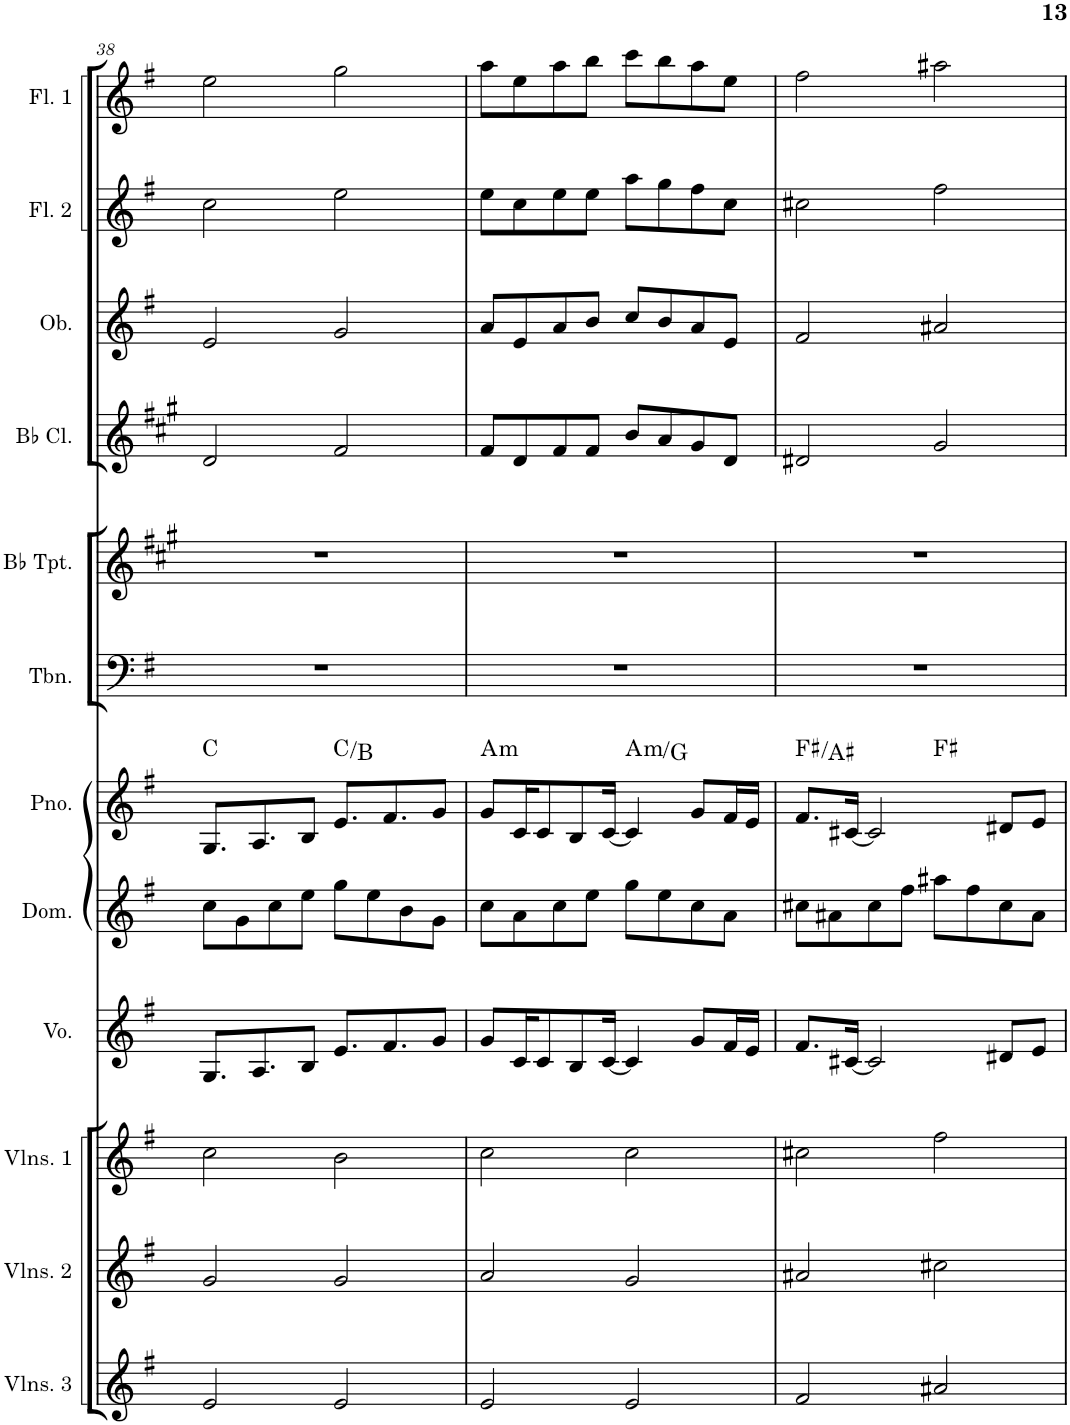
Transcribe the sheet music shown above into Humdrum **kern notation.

**kern	**kern	**kern	**kern	**kern	**kern	**harte	**kern	**kern	**kern	**kern	**kern	**kern
*part12	*part11	*part10	*part9	*part8	*part7	*part7	*part6	*part5	*part4	*part3	*part2	*part1
*staff12	*staff11	*staff10	*staff9	*staff8	*staff7	*	*staff6	*staff5	*staff4	*staff3	*staff2	*staff1
*I"Violins 3	*I"Violins 2	*I"Violins 1	*I"Voice	*I"Domra	*I"Piano	*	*I"Trombone	*I"Bb Trumpet	*I"Bb Clarinet	*I"Oboe	*I"Flute 2	*I"Flute 1
*I'Vlns. 3	*I'Vlns. 2	*I'Vlns. 1	*I'Vo.	*I'Dom.	*I'Pno.	*	*I'Tbn.	*I'Bb Tpt.	*I'Bb Cl.	*I'Ob.	*I'Fl. 2	*I'Fl. 1
!!LO:PB:g=z
*clefG2	*clefG2	*clefG2	*clefG2	*clefG2	*clefG2	*	*clefF4	*clefG2	*clefG2	*clefG2	*clefG2	*clefG2
*	*	*	*	*	*	*	*	*Trd1c2	*Trd1c2	*	*	*
*k[f#]	*k[f#]	*k[f#]	*k[f#]	*k[f#]	*k[f#]	*	*k[f#]	*k[f#c#g#]	*k[f#c#g#]	*k[f#]	*k[f#]	*k[f#]
*M4/4	*M4/4	*M4/4	*M4/4	*M4/4	*M4/4	*	*M4/4	*M4/4	*M4/4	*M4/4	*M4/4	*M4/4
=38	=38	=38	=38	=38	=38	=38	=38	=38	=38	=38	=38	=38
2e/	2g/	2cc\	8.G/L	8cc\L	8.G/L	C:maj	1r	1r	2d/	2e/	2cc\	2ee\
.	.	.	.	8g\	.	.	.	.	.	.	.	.
.	.	.	8.A/	.	8.A/	.	.	.	.	.	.	.
.	.	.	.	8cc\	.	.	.	.	.	.	.	.
.	.	.	8B/J	8ee\J	8B/J	.	.	.	.	.	.	.
2e/	2g/	2b\	8.e/L	8gg\L	8.e/L	C:maj/7	.	.	2f#/	2g/	2ee\	2gg\
.	.	.	.	8ee\	.	.	.	.	.	.	.	.
.	.	.	8.f#/	.	8.f#/	.	.	.	.	.	.	.
.	.	.	.	8b\	.	.	.	.	.	.	.	.
.	.	.	8g/J	8g\J	8g/J	.	.	.	.	.	.	.
=39	=39	=39	=39	=39	=39	=39	=39	=39	=39	=39	=39	=39
!	!	!	!	!	!	!LO:H:kt=m	!	!	!	!	!	!
2e/	2a/	2cc\	8g/L	8cc\L	8g/L	A:min	1r	1r	8f#/L	8a/L	8ee\L	8aa\L
.	.	.	16c/K	8a\	16c/K	.	.	.	8d/	8e/	8cc\	8ee\
.	.	.	8c/	.	8c/	.	.	.	.	.	.	.
.	.	.	.	8cc\	.	.	.	.	8f#/	8a/	8ee\	8aa\
.	.	.	8B/	.	8B/	.	.	.	.	.	.	.
.	.	.	.	8ee\J	.	.	.	.	8f#/J	8b/J	8ee\J	8bb\J
.	.	.	[16c/Jk	.	[16c/Jk	.	.	.	.	.	.	.
!	!	!	!	!	!	!LO:H:kt=m	!	!	!	!	!	!
2e/	2g/	2cc\	4c/]	8gg\L	4c/]	A:min/b7	.	.	8b/L	8cc/L	8aa\L	8ccc\L
.	.	.	.	8ee\	.	.	.	.	8a/	8b/	8gg\	8bb\
.	.	.	8g/L	8cc\	8g/L	.	.	.	8g#/	8a/	8ff#\	8aa\
.	.	.	16f#/L	8a\J	16f#/L	.	.	.	8d/J	8e/J	8cc\J	8ee\J
.	.	.	16e/JJ	.	16e/JJ	.	.	.	.	.	.	.
=40	=40	=40	=40	=40	=40	=40	=40	=40	=40	=40	=40	=40
*	*	*	*	*	*^	*	*	*	*	*	*	*
2f#/	2a#X/	2cc#X\	8.f#/L	8cc#X\L	8.f#/L	2ryy	F#:maj/3	1r	1r	2d#X/	2f#/	2cc#X\	2ff#\
.	.	.	.	8a#X\	.	.	.	.	.	.	.	.	.
.	.	.	[16c#X/Jk	.	[16c#X/Jk	.	.	.	.	.	.	.	.
.	.	.	2c#/]	8cc#\	2c#/]	.	.	.	.	.	.	.	.
.	.	.	.	8ff#\J	.	.	.	.	.	.	.	.	.
2a#X/	2cc#X\	2ff#\	.	8aa#X\L	.	2ryy	F#:maj	.	.	2g#/	2a#X/	2ff#\	2aa#X\
.	.	.	.	8ff#\	.	.	.	.	.	.	.	.	.
.	.	.	8d#X/L	8cc#\	8d#X/L	.	.	.	.	.	.	.	.
.	.	.	8e/J	8a#\J	8e/J	.	.	.	.	.	.	.	.
*	*	*	*	*	*v	*v	*	*	*	*	*	*	*
=	=	=	=	=	=	=	=	=	=	=	=	=
*-	*-	*-	*-	*-	*-	*-	*-	*-	*-	*-	*-	*-
